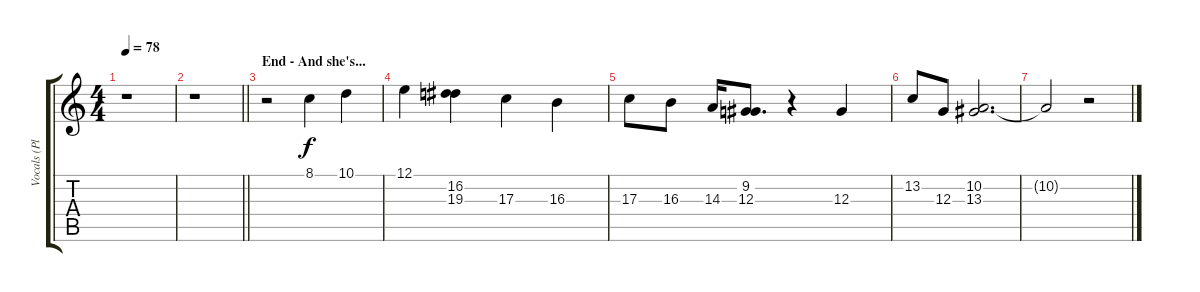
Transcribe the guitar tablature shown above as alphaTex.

\track ("Vocals (Plant)" "Vocals (Pl") {instrument synthvoice}
\staff {score tabs}
\tuning (E4 B3 G3 D3 A2 E2) {hide}
\ts (4 4)
\tempo 78
\clef g2
\ks c
r.1{dy fff} |
\barLineRight lightlight
r.1 |
\section ("" "End - And she's...")
r.2 8.1.4{dy f} 10.1.4 |
12.1.4 (16.2 19.3).4 17.3.4 16.3.4 |
17.3.8 16.3.8 14.3.16 (9.2 12.3).8{d} r.4 12.3.4 |
13.2.8 12.3.8 (10.2 13.3).2{d} |
10.2{t}.2 r.2
